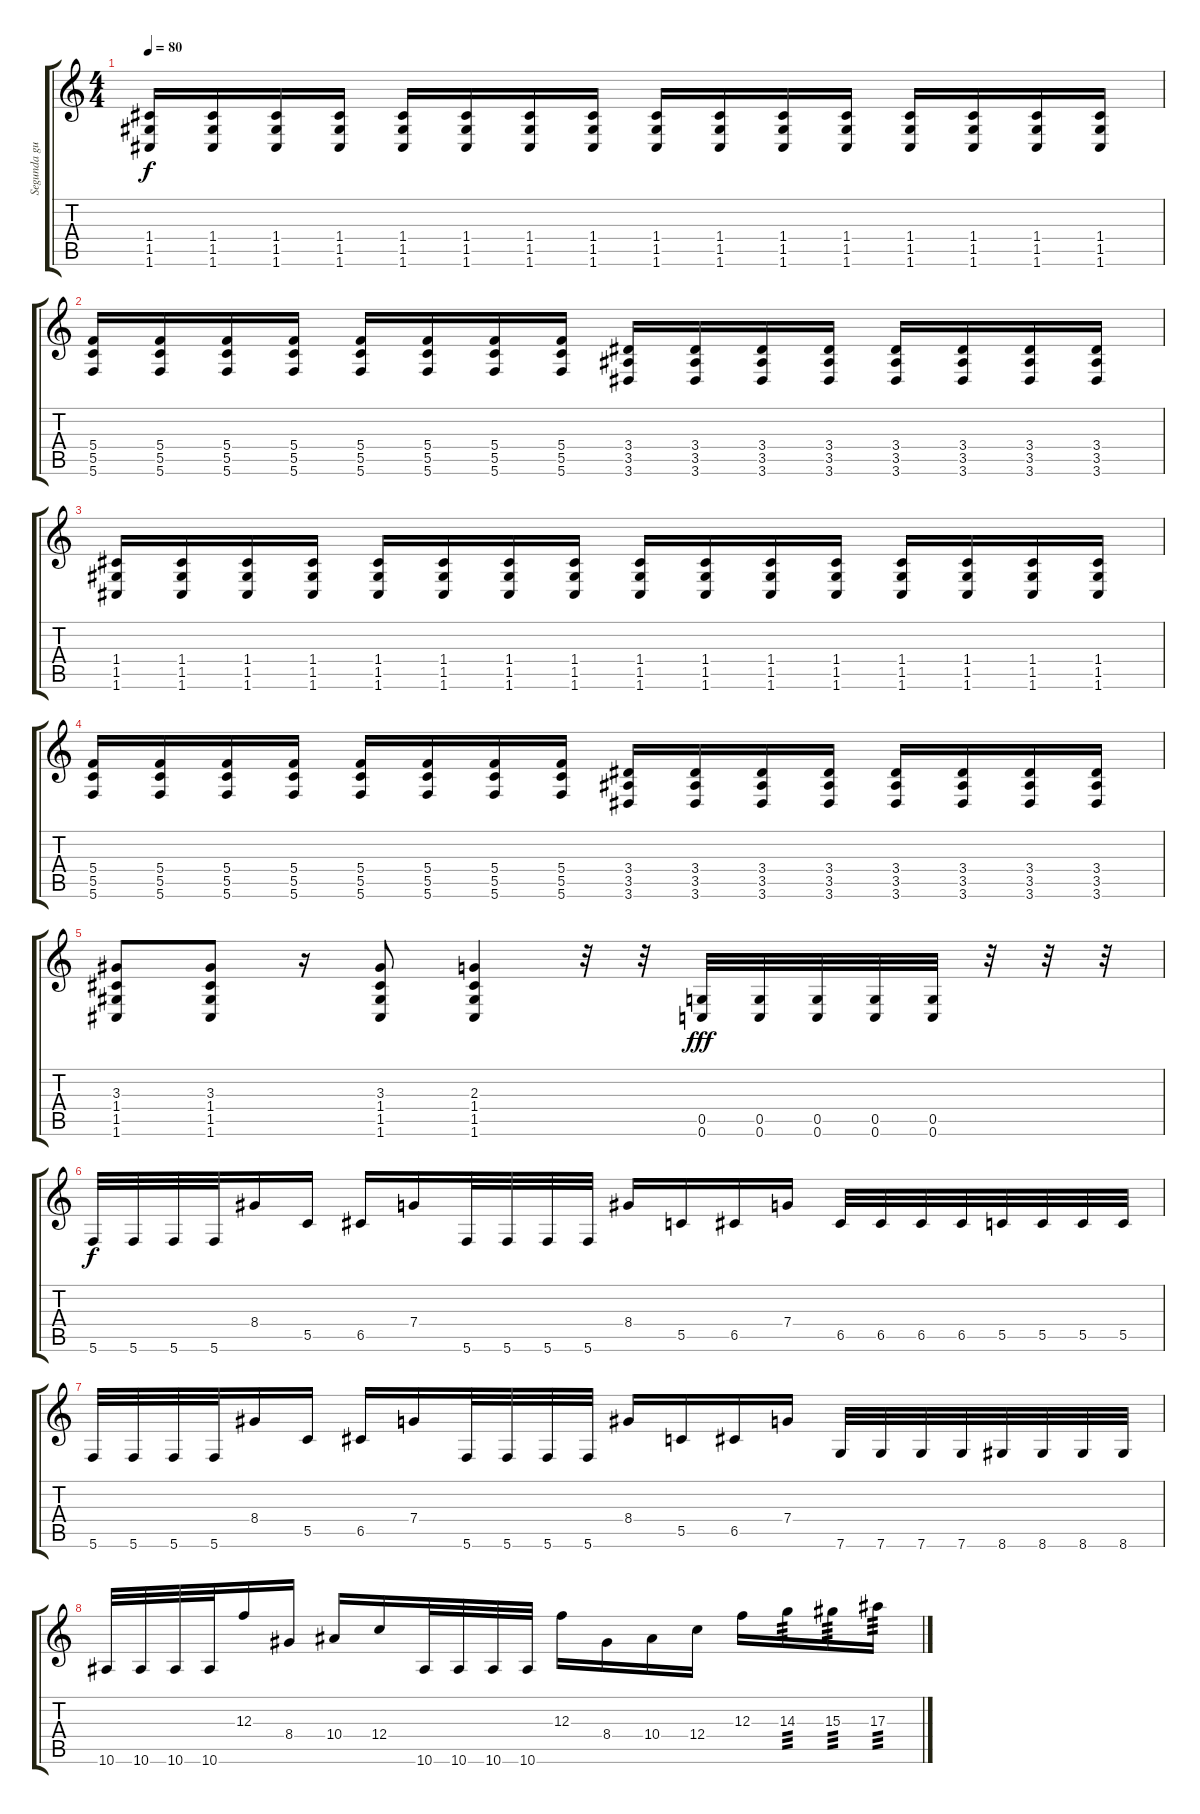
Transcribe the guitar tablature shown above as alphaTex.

\track ("Segunda guitarra" "Segunda gu") {instrument distortionguitar}
\staff {score tabs}
\tuning (D4 A3 F3 C3 G2 C2) {hide}
\ts (4 4)
\tempo 80
\clef g2
\ks c
(1.4 1.5 1.6).16{dy f} (1.4 1.5 1.6).16 (1.4 1.5 1.6).16 (1.4 1.5 1.6).16 (1.4 1.5 1.6).16 (1.4 1.5 1.6).16 (1.4 1.5 1.6).16 (1.4 1.5 1.6).16 (1.4 1.5 1.6).16 (1.4 1.5 1.6).16 (1.4 1.5 1.6).16 (1.4 1.5 1.6).16 (1.4 1.5 1.6).16 (1.4 1.5 1.6).16 (1.4 1.5 1.6).16 (1.4 1.5 1.6).16 |
(5.4 5.5 5.6).16 (5.4 5.5 5.6).16 (5.4 5.5 5.6).16 (5.4 5.5 5.6).16 (5.4 5.5 5.6).16 (5.4 5.5 5.6).16 (5.4 5.5 5.6).16 (5.4 5.5 5.6).16 (3.4 3.5 3.6).16 (3.4 3.5 3.6).16 (3.4 3.5 3.6).16 (3.4 3.5 3.6).16 (3.4 3.5 3.6).16 (3.4 3.5 3.6).16 (3.4 3.5 3.6).16 (3.4 3.5 3.6).16 |
(1.4 1.5 1.6).16 (1.4 1.5 1.6).16 (1.4 1.5 1.6).16 (1.4 1.5 1.6).16 (1.4 1.5 1.6).16 (1.4 1.5 1.6).16 (1.4 1.5 1.6).16 (1.4 1.5 1.6).16 (1.4 1.5 1.6).16 (1.4 1.5 1.6).16 (1.4 1.5 1.6).16 (1.4 1.5 1.6).16 (1.4 1.5 1.6).16 (1.4 1.5 1.6).16 (1.4 1.5 1.6).16 (1.4 1.5 1.6).16 |
(5.4 5.5 5.6).16 (5.4 5.5 5.6).16 (5.4 5.5 5.6).16 (5.4 5.5 5.6).16 (5.4 5.5 5.6).16 (5.4 5.5 5.6).16 (5.4 5.5 5.6).16 (5.4 5.5 5.6).16 (3.4 3.5 3.6).16 (3.4 3.5 3.6).16 (3.4 3.5 3.6).16 (3.4 3.5 3.6).16 (3.4 3.5 3.6).16 (3.4 3.5 3.6).16 (3.4 3.5 3.6).16 (3.4 3.5 3.6).16 |
(3.3 1.4 1.5 1.6).8 (3.3 1.4 1.5 1.6).8 r.16 (3.3 1.4 1.5 1.6).8 (2.3 1.4 1.5 1.6).4 r.32 r.32 (0.5 0.6).32{dy fff} (0.5 0.6).32 (0.5 0.6).32 (0.5 0.6).32 (0.5 0.6).32 r.32 r.32 r.32 |
5.6.32{dy f} 5.6.32 5.6.32 5.6.32 8.4.16 5.5.16 6.5.16 7.4.16 5.6.32 5.6.32 5.6.32 5.6.32 8.4.16 5.5.16 6.5.16 7.4.16 6.5.32 6.5.32 6.5.32 6.5.32 5.5.32 5.5.32 5.5.32 5.5.32 |
5.6.32 5.6.32 5.6.32 5.6.32 8.4.16 5.5.16 6.5.16 7.4.16 5.6.32 5.6.32 5.6.32 5.6.32 8.4.16 5.5.16 6.5.16 7.4.16 7.6.32 7.6.32 7.6.32 7.6.32 8.6.32 8.6.32 8.6.32 8.6.32 |
10.6.32 10.6.32 10.6.32 10.6.32 12.3.16 8.4.16 10.4.16 12.4.16 10.6.32 10.6.32 10.6.32 10.6.32 12.3.16 8.4.16 10.4.16 12.4.16 12.3.16 14.3.16{tp 3} 15.3.16{tp 3} 17.3.16{tp 3}
